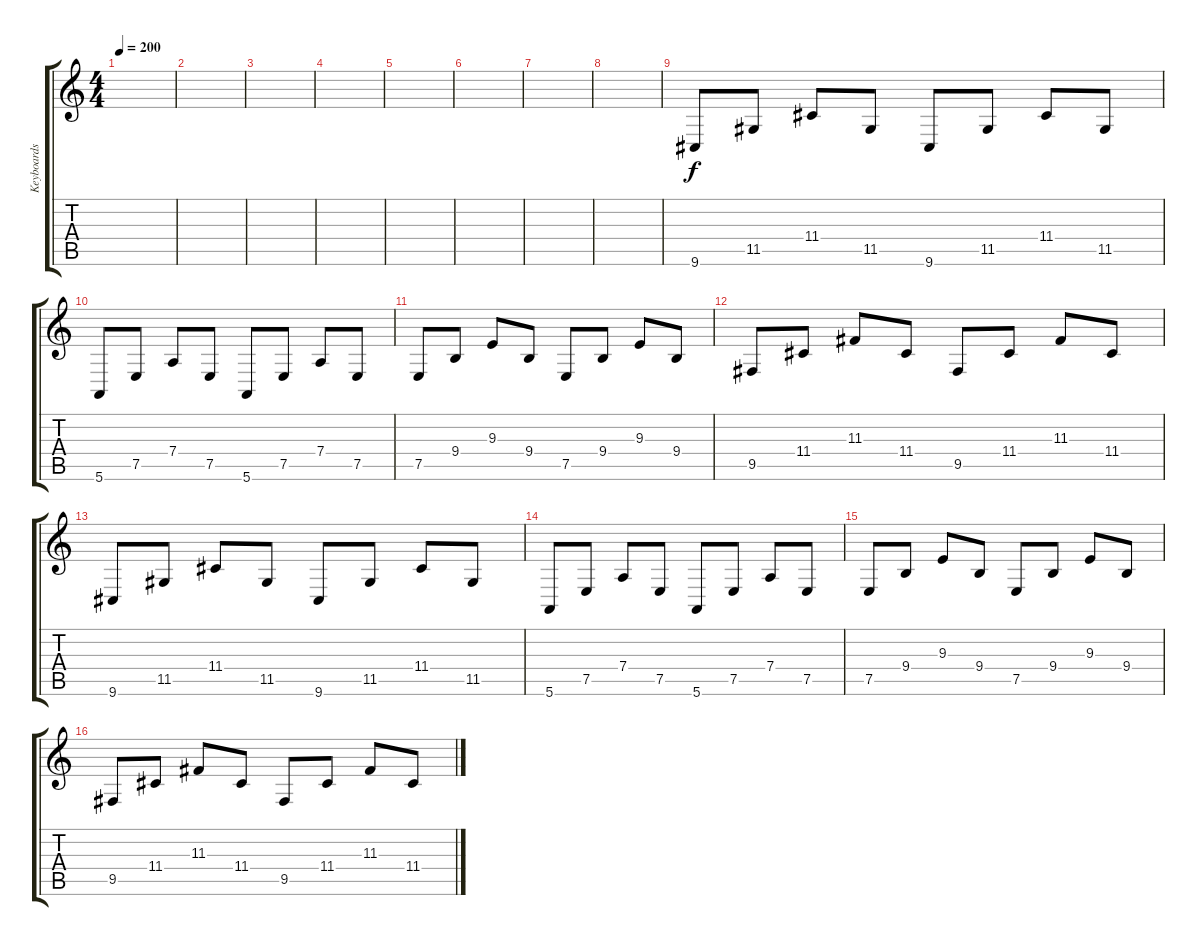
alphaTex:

\track ("Keyboards" "Keyboards") {instrument pad1newage}
\staff {score tabs}
\tuning (E4 B3 G3 D3 A2 E2) {hide}
\ts (4 4)
\tempo 200
\clef g2
\ks c
|
|
|
|
|
|
|
|
9.6.8 11.5.8 11.4.8 11.5.8 9.6.8 11.5.8 11.4.8 11.5.8 |
5.6.8 7.5.8 7.4.8 7.5.8 5.6.8 7.5.8 7.4.8 7.5.8 |
7.5.8 9.4.8 9.3.8 9.4.8 7.5.8 9.4.8 9.3.8 9.4.8 |
9.5.8 11.4.8 11.3.8 11.4.8 9.5.8 11.4.8 11.3.8 11.4.8 |
9.6.8 11.5.8 11.4.8 11.5.8 9.6.8 11.5.8 11.4.8 11.5.8 |
5.6.8 7.5.8 7.4.8 7.5.8 5.6.8 7.5.8 7.4.8 7.5.8 |
7.5.8 9.4.8 9.3.8 9.4.8 7.5.8 9.4.8 9.3.8 9.4.8 |
9.5.8 11.4.8 11.3.8 11.4.8 9.5.8 11.4.8 11.3.8 11.4.8
